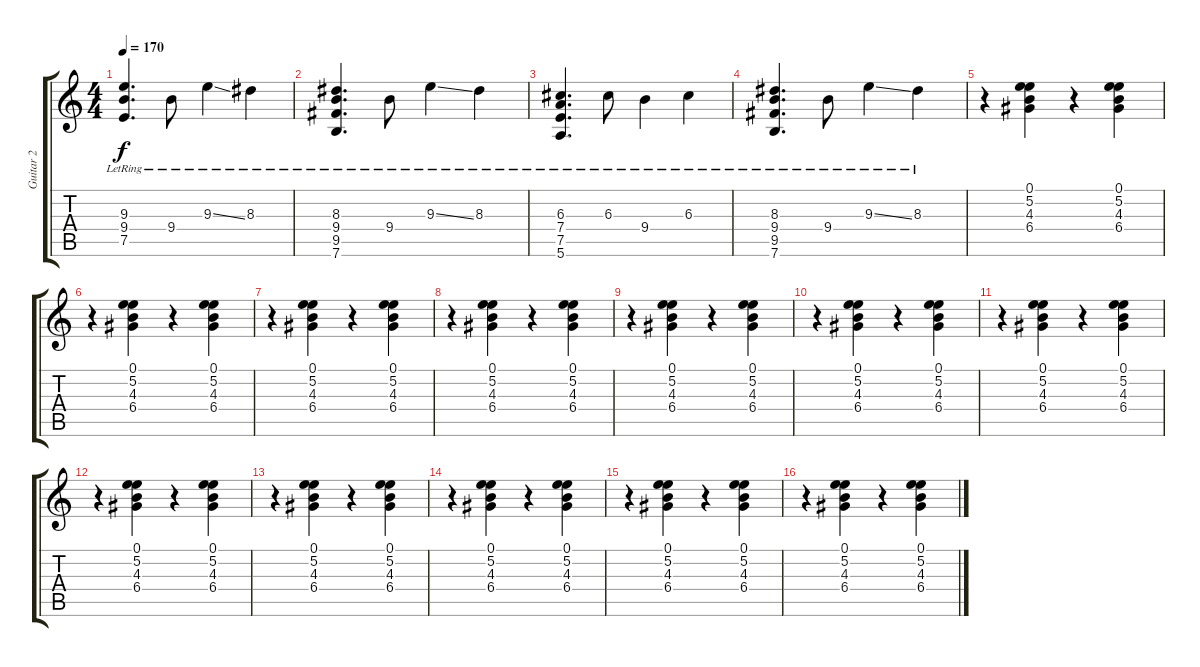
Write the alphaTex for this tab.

\track ("Guitar 2" "Guitar 2") {instrument distortionguitar}
\staff {score tabs}
\tuning (E4 B3 G3 D3 A2 E2) {hide}
\ts (4 4)
\tempo 170
\clef g2
\ks c
(9.3{lr} 9.4{lr} 7.5{lr}).4{d dy f} 9.4{lr}.8 9.3{ss lr}.4 8.3{lr}.4 |
(8.3{lr} 9.4{lr} 9.5{lr} 7.6{lr}).4{d} 9.4{lr}.8 9.3{ss lr}.4 8.3{lr}.4 |
(6.3{lr} 7.4{lr} 7.5{lr} 5.6{lr}).4{d} 6.3{lr}.8 9.4{lr}.4 6.3{lr}.4 |
(8.3{lr} 9.4{lr} 9.5{lr} 7.6{lr}).4{d} 9.4{lr}.8 9.3{ss lr}.4 8.3{lr}.4 |
r.4{volume 13 balance 8 instrument distortionguitar} (0.1 5.2 4.3 6.4).4 r.4 (0.1 5.2 4.3 6.4).4 |
r.4 (0.1 5.2 4.3 6.4).4 r.4 (0.1 5.2 4.3 6.4).4 |
r.4 (0.1 5.2 4.3 6.4).4 r.4 (0.1 5.2 4.3 6.4).4 |
r.4 (0.1 5.2 4.3 6.4).4 r.4 (0.1 5.2 4.3 6.4).4 |
r.4 (0.1 5.2 4.3 6.4).4 r.4 (0.1 5.2 4.3 6.4).4 |
r.4 (0.1 5.2 4.3 6.4).4 r.4 (0.1 5.2 4.3 6.4).4 |
r.4 (0.1 5.2 4.3 6.4).4 r.4 (0.1 5.2 4.3 6.4).4 |
r.4 (0.1 5.2 4.3 6.4).4 r.4 (0.1 5.2 4.3 6.4).4 |
r.4 (0.1 5.2 4.3 6.4).4 r.4 (0.1 5.2 4.3 6.4).4 |
r.4 (0.1 5.2 4.3 6.4).4 r.4 (0.1 5.2 4.3 6.4).4 |
r.4 (0.1 5.2 4.3 6.4).4 r.4 (0.1 5.2 4.3 6.4).4 |
r.4 (0.1 5.2 4.3 6.4).4 r.4 (0.1 5.2 4.3 6.4).4
